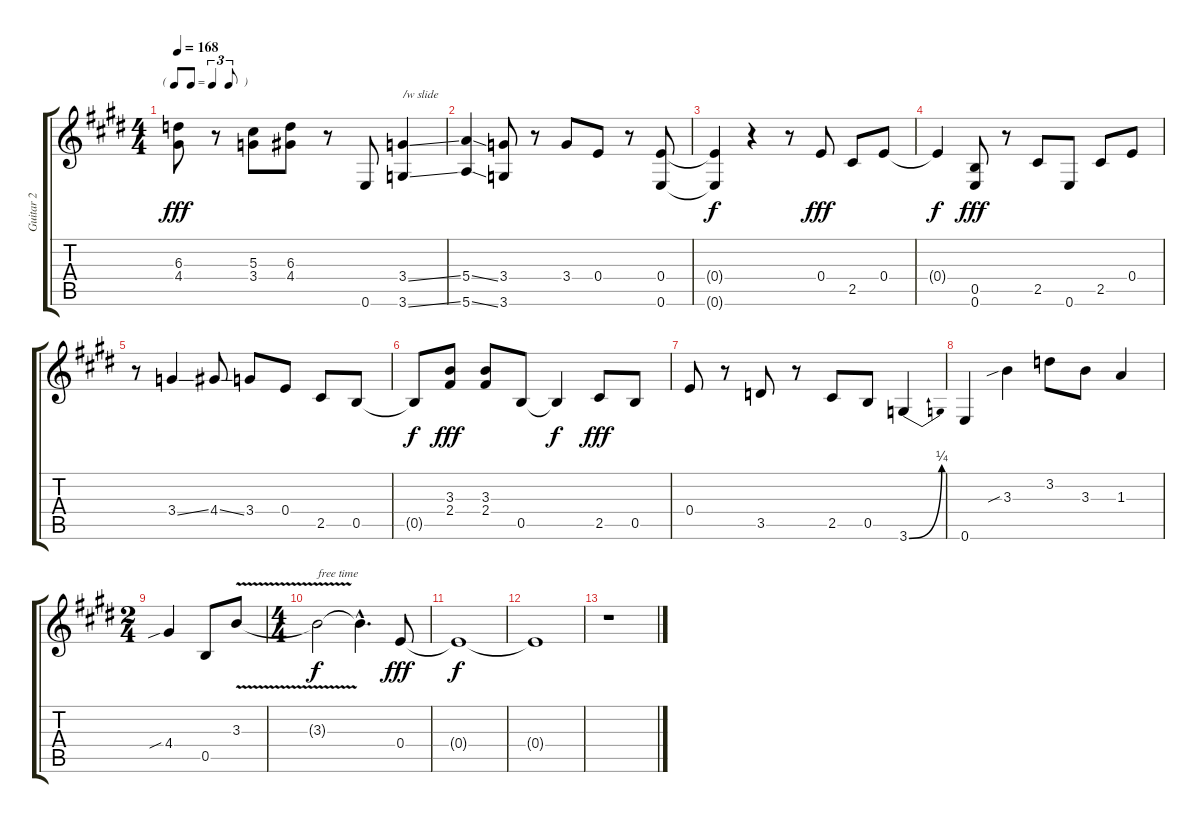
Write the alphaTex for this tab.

\track ("Guitar 2" "Guitar 2") {instrument distortionguitar}
\staff {score tabs}
\tuning (E4 B3 Ab3 E3 B2 E2) {hide}
\ts (4 4)
\tf triplet8th
\tempo 168
\clef g2
\ks e
(6.3 4.4).8{dy fff} r.8 (5.3 3.4).8 (6.3 4.4).8 r.8 0.6.8 (3.4{ss} 3.6{ss}).4{txt "/w slide"} |
(5.4{ss} 5.6{ss}).4 (3.4 3.6).8 r.8 3.4.8 0.4.8 r.8 (0.4 0.6).8 |
(0.4{t} 0.6{t}).4{dy f} r.4 r.8 0.4.8{dy fff} 2.5.8 0.4.8 |
0.4{t}.4{dy f} (0.5 0.6).8{dy fff} r.8 2.5.8 0.6.8 2.5.8 0.4.8 |
r.8 3.4{ss}.4 4.4{ss}.8 3.4.8 0.4.8 2.5.8 0.5.8 |
0.5{t}.8{dy f} (3.3 2.4).8{dy fff} (3.3 2.4).8 0.5.8 0.5{t}.4{dy f} 2.5.8{dy fff} 0.5.8 |
0.4.8 r.8 3.5.8 r.8 2.5.8 0.5.8 3.6{be (bend 0 0 60 1)}.4 |
0.6.4 3.3{sib}.4 3.2.8 3.3.8 1.3.4 |
\ts (2 4)
4.4{sib}.4 0.5.8 3.3{v}.8 |
\ts (4 4)
3.3{t}.2{txt "free time" dy f} 3.3{hac t}.4{d} 0.4.8{dy fff} |
0.4{t}.1{dy f} |
0.4{t}.1 |
r.1
